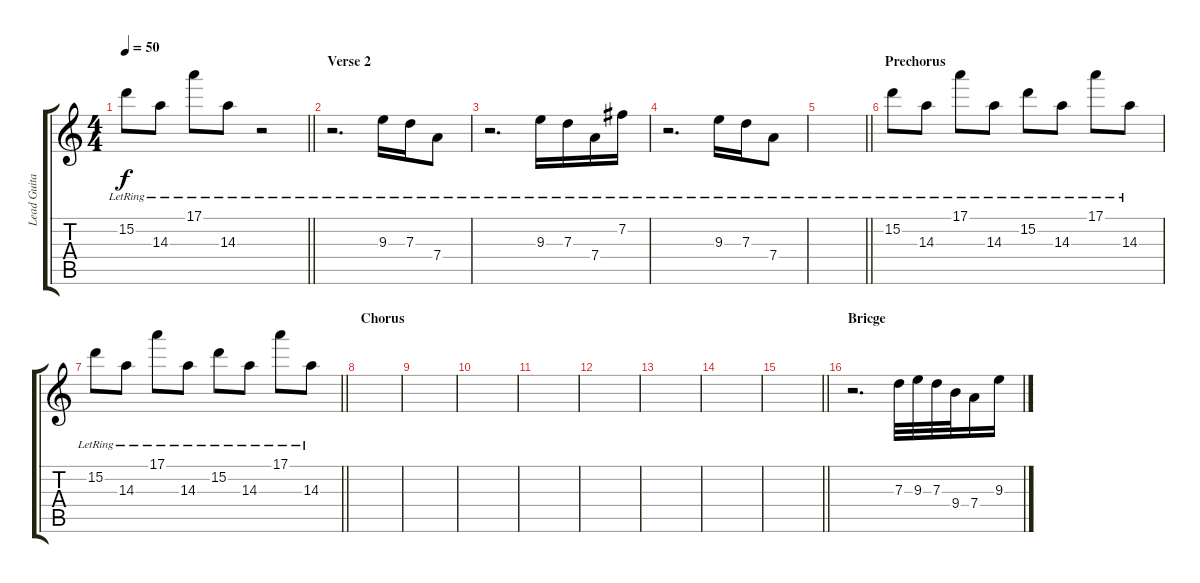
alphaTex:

\track ("Lead Guitar" "Lead Guita") {instrument electricguitarclean}
\staff {score tabs}
\tuning (E4 B3 G3 D3 A2 D2) {hide}
\ts (4 4)
\tempo 50
\clef g2
\barLineRight lightlight
\ks c
15.2{lr}.8{dy f} 14.3{lr}.8 17.1{lr}.8 14.3{lr}.8 r.2 |
\section ("" "Verse 2")
r.2{d} 9.3{lr}.16 7.3{lr}.16 7.4{lr}.8 |
r.2{d} 9.3{lr}.16 7.3{lr}.16 7.4{lr}.16 7.2{lr}.16 |
r.2{d} 9.3{lr}.16 7.3{lr}.16 7.4{lr}.8 |
\barLineRight lightlight
|
\section ("" "Prechorus")
15.2{lr}.8 14.3{lr}.8 17.1{lr}.8 14.3{lr}.8 15.2{lr}.8 14.3{lr}.8 17.1{lr}.8 14.3{lr}.8 |
\barLineRight lightlight
15.2{lr}.8 14.3{lr}.8 17.1{lr}.8 14.3{lr}.8 15.2{lr}.8 14.3{lr}.8 17.1{lr}.8 14.3{lr}.8 |
\section ("" "Chorus")
|
|
|
|
|
|
|
\barLineRight lightlight
|
\section ("" "Bricge")
r.2{d} 7.3.32 9.3.32 7.3.32 9.4.32 7.4.16 9.3.16
